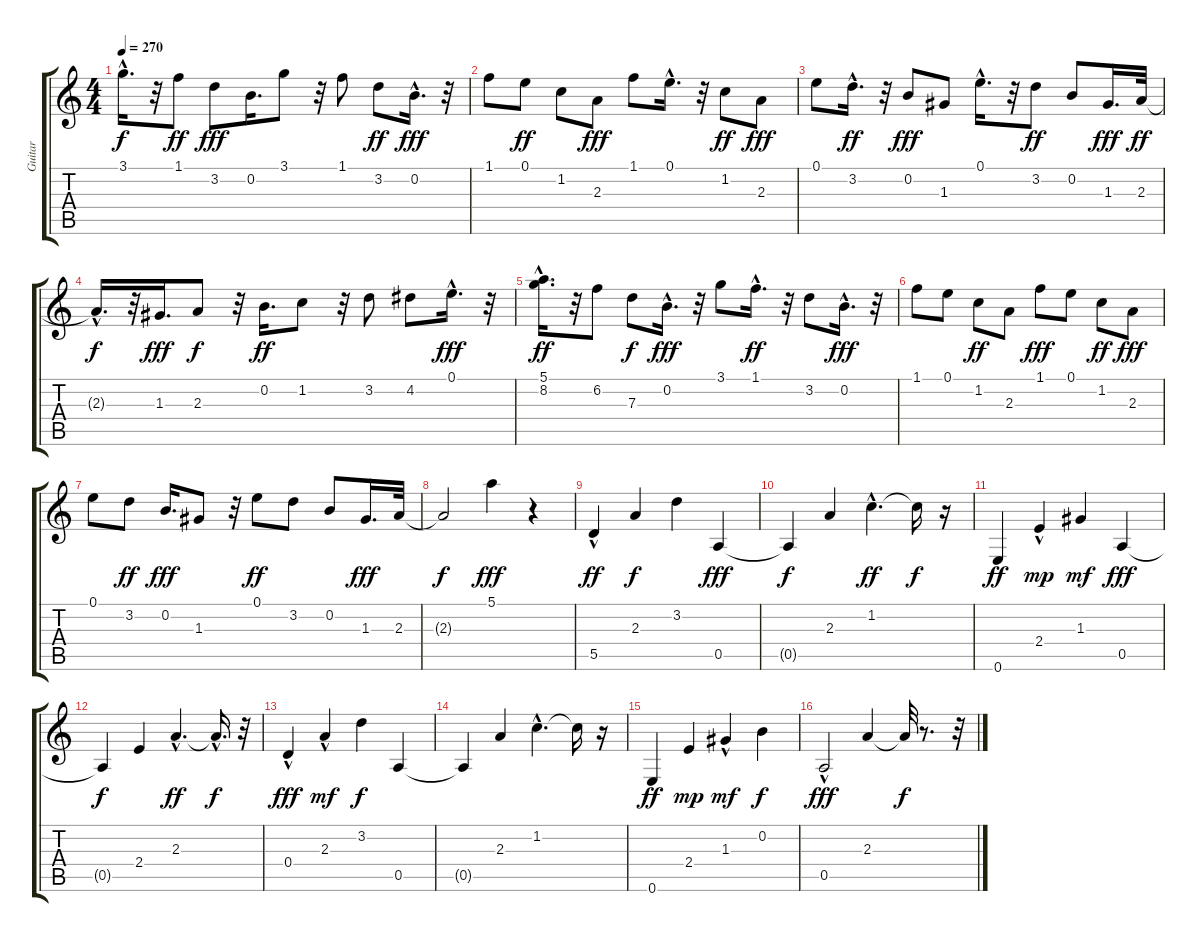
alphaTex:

\track ("Guitar" "Guitar") {instrument acousticguitarnylon}
\staff {score tabs}
\tuning (E4 B3 G3 D3 A2 E2) {hide}
\ts (4 4)
\tempo 270
\clef g2
\ks c
3.1{hac}.16{d dy f} r.32 1.1.8{dy ff} 3.2.8{dy fff} 0.2.16{d} 3.1.8 r.32 1.1.8 3.2.8{dy ff} 0.2{hac}.16{d dy fff} r.32 |
1.1.8 0.1.8{dy ff} 1.2.8 2.3.8{dy fff} 1.1.8 0.1{hac}.16{d} r.32 1.2.8{dy ff} 2.3.8{dy fff} |
0.1.8 3.2{hac}.16{d dy ff} r.32 0.2.8{dy fff} 1.3.8 0.1{hac}.16{d} r.32 3.2.8{dy ff} 0.2.8 1.3.16{d dy fff} 2.3.32{dy ff} |
2.3{hac t}.16{d dy f} r.32 1.3.16{d dy fff} 2.3.8{dy f} r.32 0.2.16{d dy ff} 1.2.8 r.32 3.2.8 4.2.8 0.1{hac}.16{d dy fff} r.32 |
(5.1 8.2{hac}).16{d dy ff} r.32 6.2.8 7.3.8{dy f} 0.2{hac}.16{d dy fff} r.32 3.1.8 1.1{hac}.16{d dy ff} r.32 3.2.8 0.2{hac}.16{d dy fff} r.32 |
1.1.8 0.1.8 1.2.8{dy ff} 2.3.8 1.1.8{dy fff} 0.1.8 1.2.8{dy ff} 2.3.8{dy fff} |
0.1.8 3.2.8{dy ff} 0.2.16{d dy fff} 1.3.8 r.32 0.1.8{dy ff} 3.2.8 0.2.8 1.3.16{d dy fff} 2.3.32 |
2.3{t}.2{dy f} 5.1.4{dy fff} r.4 |
5.5{hac}.4{dy ff} 2.3.4{dy f} 3.2.4 0.5.4{dy fff} |
0.5{t}.4{dy f} 2.3.4 1.2{hac}.4{d dy ff} 1.2{t}.16{dy f} r.16 |
0.6.4{dy ff} 2.4{hac}.4{dy mp} 1.3.4{dy mf} 0.5.4{dy fff} |
0.5{t}.4{dy f} 2.4.4 2.3{hac}.4{d dy ff} 2.3{hac t}.16{d dy f} r.32 |
0.4{hac}.4{dy fff} 2.3{hac}.4{dy mf} 3.2.4{dy f} 0.5.4 |
0.5{t}.4 2.3.4 1.2{hac}.4{d} 1.2{t}.16 r.16 |
0.6.4{dy ff} 2.4.4{dy mp} 1.3{hac}.4{dy mf} 0.2.4{dy f} |
0.5{hac}.2{dy fff} 2.3.4 2.3{t}.32{dy f} r.8{d} r.32
